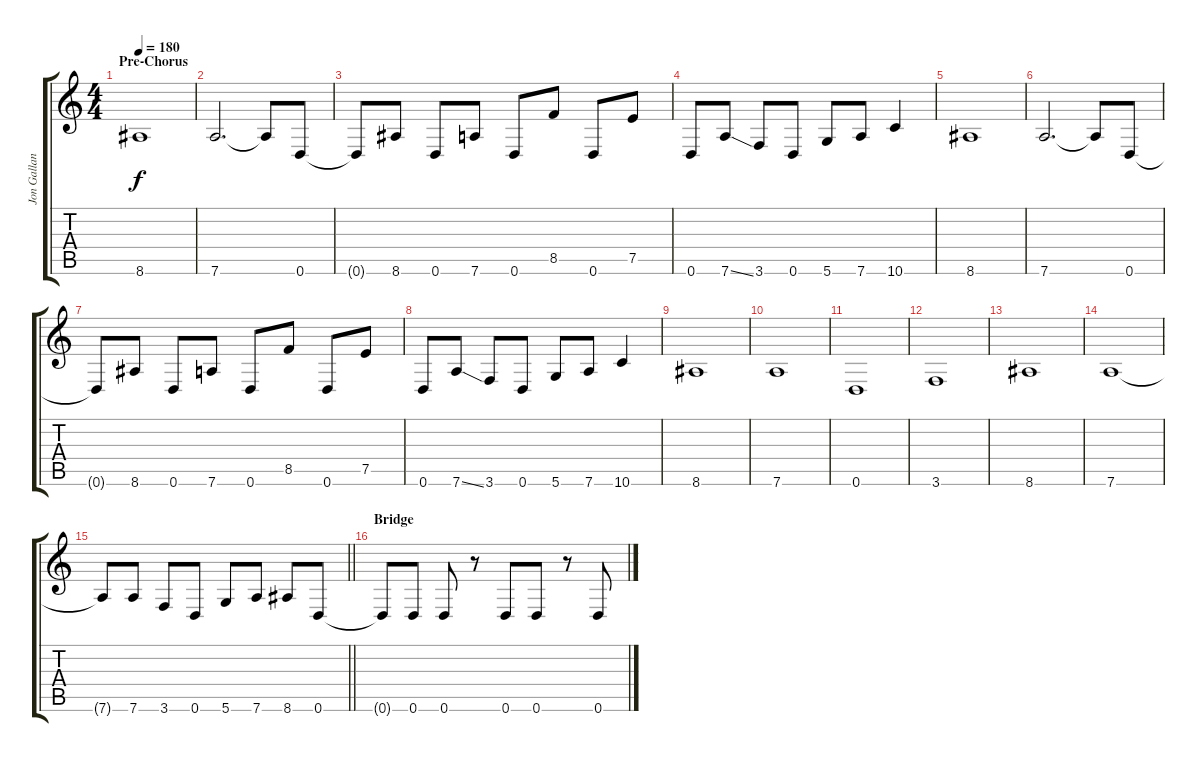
\track ("Jon Gallant" "Jon Gallan") {instrument electricbassfinger}
\staff {score tabs}
\tuning (E4 B3 G3 D3 A2 D2) {hide}
\ts (4 4)
\section ("" "Pre-Chorus")
\tempo 180
\clef g2
\ks c
8.6.1{dy f} |
7.6.2{d} 7.6{t}.8 0.6.8 |
0.6{t}.8 8.6.8 0.6.8 7.6.8 0.6.8 8.5.8 0.6.8 7.5.8 |
0.6.8 7.6{ss}.8 3.6.8 0.6.8 5.6.8 7.6.8 10.6.4 |
8.6.1 |
7.6.2{d} 7.6{t}.8 0.6.8 |
0.6{t}.8 8.6.8 0.6.8 7.6.8 0.6.8 8.5.8 0.6.8 7.5.8 |
0.6.8 7.6{ss}.8 3.6.8 0.6.8 5.6.8 7.6.8 10.6.4 |
8.6.1 |
7.6.1 |
0.6.1 |
3.6.1 |
8.6.1 |
7.6.1 |
\barLineRight lightlight
7.6{t}.8 7.6.8 3.6.8 0.6.8 5.6.8 7.6.8 8.6.8 0.6.8 |
\section ("" "Bridge")
0.6{t}.8 0.6.8 0.6.8 r.8 0.6.8 0.6.8 r.8 0.6.8
